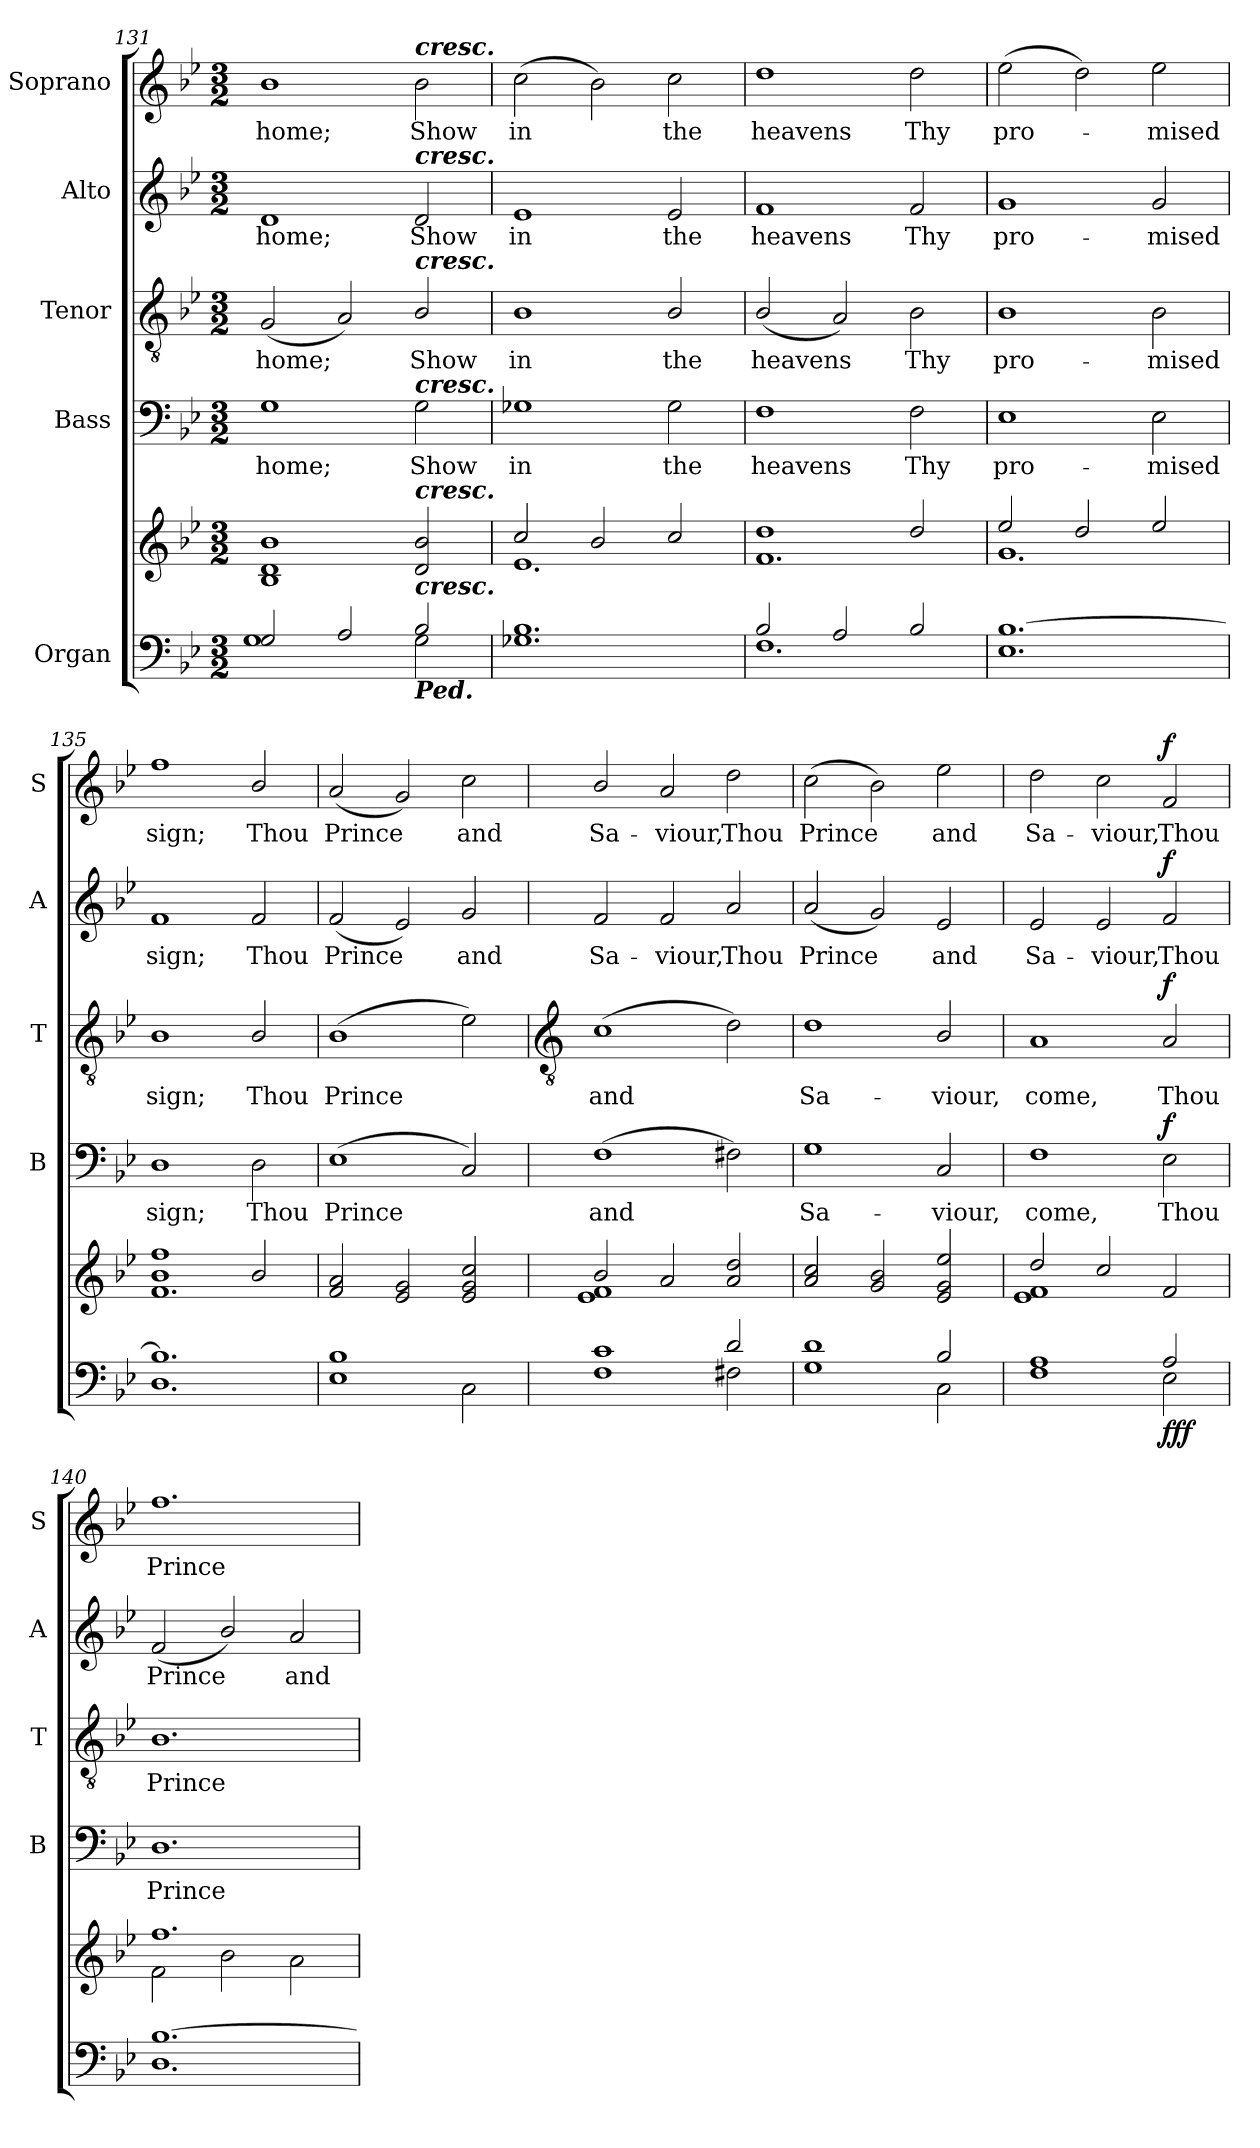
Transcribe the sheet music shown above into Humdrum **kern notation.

**kern	**kern	**dynam	**kern	**text	**dynam	**kern	**text	**dynam	**kern	**text	**dynam	**kern	**text	**dynam
*part5	*part5	*part5	*part4	*part4	*part4	*part3	*part3	*part3	*part2	*part2	*part2	*part1	*part1	*part1
*staff6	*staff5	*staff5/6	*staff4	*staff4	*staff4	*staff3	*staff3	*staff3	*staff2	*staff2	*staff2	*staff1	*staff1	*staff1
*I"Organ	*	*	*I"Bass	*	*	*I"Tenor	*	*	*I"Alto	*	*	*I"Soprano	*	*
*	*	*	*I'B	*	*	*I'T	*	*	*I'A	*	*	*I'S	*	*
*clefF4	*clefG2	*	*clefF4	*	*	*clefGv2	*	*	*clefG2	*	*	*clefG2	*	*
*k[b-e-]	*k[b-e-]	*	*k[b-e-]	*	*	*k[b-e-]	*	*	*k[b-e-]	*	*	*k[b-e-]	*	*
*B-:	*B-:	*	*B-:	*	*	*B-:	*	*	*B-:	*	*	*B-:	*	*
*M3/2	*M3/2	*	*M3/2	*	*	*M3/2	*	*	*M3/2	*	*	*M3/2	*	*
=131	=131	=131	=131	=131	=131	=131	=131	=131	=131	=131	=131	=131	=131	=131
*^	*^	*	*	*	*	*	*	*	*	*	*	*	*	*
!	!	!	!	!	!	!LO:LY:b	!	!	!LO:LY:b	!	!	!LO:LY:b	!	!	!LO:LY:b	!
2G/	1G\	1b-/	1B-\ 1d\	.	1G	home;	.	(<2G	home;	.	1d	home;	.	1b-	home;	.
2A/	.	.	.	.	.	.	.	2A)	.	.	.	.	.	.	.	.
!	!	!	!	!	!	!	!	!	!	!	!	!	!	!LO:TX:a:Bi:t=cresc.	!	!
!	!	!	!	!	!	!	!	!	!	!	!LO:TX:a:Bi:t=cresc.	!	!	!	!	!
!	!	!	!	!	!	!	!	!LO:TX:a:Bi:t=cresc.	!	!	!	!	!	!	!	!
!	!	!	!	!	!LO:TX:a:Bi:t=cresc.	!	!	!	!	!	!	!	!	!	!	!
!	!	!LO:TX:a:Bi:t=cresc.	!	!	!	!	!	!	!	!	!	!	!	!	!	!
!LO:TX:a:Bi:t=cresc.	!	!	!	!	!	!	!	!	!	!	!	!	!	!	!	!
!LO:TX:b:Bi:t=Ped.	!	!	!	!	!	!	!	!	!	!	!	!	!	!	!	!
!	!	!	!	!	!	!LO:LY:b	!	!	!LO:LY:b	!	!	!LO:LY:b	!	!	!LO:LY:b	!
2B-/	2G\	2d/ 2b-/	2ryy	.	2G	Show	.	2B-/	Show	.	2d	Show	.	2b-	Show	.
=132	=132	=132	=132	=132	=132	=132	=132	=132	=132	=132	=132	=132	=132	=132	=132	=132
!	!	!	!	!	!	!LO:LY:b	!	!	!LO:LY:b	!	!	!LO:LY:b	!	!	!LO:LY:b	!
1.B-/	1.G-X\	2cc/	1.e-\	.	1G-X	in	.	1B-	in	.	1e-	in	.	(>2cc	in	.
.	.	2b-/	.	.	.	.	.	.	.	.	.	.	.	2b-)	.	.
!	!	!	!	!	!	!LO:LY:b	!	!	!LO:LY:b	!	!	!LO:LY:b	!	!	!LO:LY:b	!
.	.	2cc/	.	.	2G-\	the	.	2B-/	the	.	2e-	the	.	2cc	the	.
=133	=133	=133	=133	=133	=133	=133	=133	=133	=133	=133	=133	=133	=133	=133	=133	=133
!	!	!	!	!	!	!LO:LY:b	!	!	!LO:LY:b	!	!	!LO:LY:b	!	!	!LO:LY:b	!
2B-/	1.F\	1dd/	1.f\	.	1F\	heavens	.	(<2B-/	heavens	.	1f	heavens	.	1dd	heavens	.
2A/	.	.	.	.	.	.	.	2A)	.	.	.	.	.	.	.	.
!	!	!	!	!	!	!LO:LY:b	!	!	!LO:LY:b	!	!	!LO:LY:b	!	!	!LO:LY:b	!
2B-/	.	2dd/	.	.	2F	Thy	.	2B-	Thy	.	2f	Thy	.	2dd	Thy	.
=134	=134	=134	=134	=134	=134	=134	=134	=134	=134	=134	=134	=134	=134	=134	=134	=134
!	!	!	!	!	!	!LO:LY:b	!	!	!LO:LY:b	!	!	!LO:LY:b	!	!	!LO:LY:b	!
[1.B-/	1.E-\	2ee-/	1.g\	.	1E-	pro-	.	1B-	pro-	.	1g	pro-	.	(>2ee-	pro-	.
.	.	2dd/	.	.	.	.	.	.	.	.	.	.	.	2dd)	.	.
!	!	!	!	!	!	!LO:LY:b	!	!	!LO:LY:b	!	!	!LO:LY:b	!	!	!LO:LY:b	!
.	.	2ee-/	.	.	2E-	-mised	.	2B-	-mised	.	2g	-mised	.	2ee-	mised	.
=135	=135	=135	=135	=135	=135	=135	=135	=135	=135	=135	=135	=135	=135	=135	=135	=135
!	!	!	!	!	!	!LO:LY:b	!	!	!LO:LY:b	!	!	!LO:LY:b	!	!	!LO:LY:b	!
1.B-/]	1.D\	1b-/ 1ff/	1.f\	.	1D	sign;	.	1B-	sign;	.	1f	sign;	.	1ff	sign;	.
!	!	!	!	!	!	!LO:LY:b	!	!	!LO:LY:b	!	!	!LO:LY:b	!	!	!LO:LY:b	!
.	.	2b-/	.	.	2D\	Thou	.	2B-/	Thou	.	2f/	Thou	.	2b-/	Thou	.
=136	=136	=136	=136	=136	=136	=136	=136	=136	=136	=136	=136	=136	=136	=136	=136	=136
!	!	!	!	!	!	!LO:LY:b	!	!	!LO:LY:b	!	!	!LO:LY:b	!	!	!LO:LY:b	!
1B-/	1E-\	2f/ 2a/	1.ryy	.	(<1E-	Prince	.	(>1B-	Prince	.	(<2f	Prince	.	(<2a	Prince	.
.	.	2e-/ 2g/	.	.	.	.	.	.	.	.	2e-)	.	.	2g)	.	.
!	!	!	!	!	!	!	!	!	!	!	!	!LO:LY:b	!	!	!LO:LY:b	!
2ryy	2C\	2e-/ 2g/ 2cc/	.	.	2C)	.	.	2e-)	.	.	2g	and	.	2cc	and	.
!!LO:LB:g=z
=137	=137	=137	=137	=137	=137	=137	=137	=137	=137	=137	=137	=137	=137	=137	=137	=137
*	*	*	*	*	*	*	*	*clefGv2	*	*	*	*	*	*	*	*
!	!	!	!	!	!	!LO:LY:b	!	!	!LO:LY:b	!	!	!LO:LY:b	!	!	!LO:LY:b	!
1c/	1F\	2b-/	1e-\ 1f\	.	(>1F	and	.	(>1c	and	.	2f	Sa-	.	2b-/	Sa-	.
!	!	!	!	!	!	!	!	!	!	!	!	!LO:LY:b	!	!	!LO:LY:b	!
.	.	2a/	.	.	.	.	.	.	.	.	2f	-viour,	.	2a	-viour,	.
!	!	!	!	!	!	!	!	!	!	!	!	!LO:LY:b	!	!	!LO:LY:b	!
2d/	2F#X\	2a/ 2dd/	2ryy	.	2F#X)	.	.	2d)	.	.	2a	Thou	.	2dd	Thou	.
=138	=138	=138	=138	=138	=138	=138	=138	=138	=138	=138	=138	=138	=138	=138	=138	=138
!	!	!	!	!	!	!LO:LY:b	!	!	!LO:LY:b	!	!	!LO:LY:b	!	!	!LO:LY:b	!
1d/	1G\	2a/ 2cc/	1.ryy	.	1G	Sa-	.	1d	Sa-	.	(<2a	Prince	.	(>2cc	Prince	.
.	.	2g/ 2b-/	.	.	.	.	.	.	.	.	2g)	.	.	2b-)	.	.
!	!	!	!	!	!	!LO:LY:b	!	!	!LO:LY:b	!	!	!LO:LY:b	!	!	!LO:LY:b	!
2B-/	2C\	2e-/ 2g/ 2ee-/	.	.	2C/	-viour,	.	2B-/	-viour,	.	2e-	and	.	2ee-	and	.
=139	=139	=139	=139	=139	=139	=139	=139	=139	=139	=139	=139	=139	=139	=139	=139	=139
!	!	!	!	!	!	!LO:LY:b	!	!	!LO:LY:b	!	!	!LO:LY:b	!	!	!LO:LY:b	!
1A/	1F\	2dd/	1e-\ 1f\	.	1F	come,	.	1A	come,	.	2e-	Sa-	.	2dd	Sa-	.
!	!	!	!	!	!	!	!	!	!	!	!	!LO:LY:b	!	!	!LO:LY:b	!
.	.	2cc/	.	.	.	.	.	.	.	.	2e-	-viour,	.	2cc	-viour,	.
!	!	!	!	!LO:DY:b=2	!	!LO:LY:b	!	!	!LO:LY:b	!	!	!LO:LY:b	!	!	!LO:LY:b	!
!	!	!	!	!LO:DY:n=1:b=2	!	!	!	!	!	!	!	!	!	!	!	!
!	!	!	!	!LO:DY:n=2:b	!	!	!LO:DY:b	!	!	!LO:DY:b	!	!	!LO:DY:b	!	!	!LO:DY:b
2A/	2E-\	2f/	2ryy	f f f	2E-	Thou	f	2A	Thou	f	2f	Thou	f	2f	Thou	f
=140	=140	=140	=140	=140	=140	=140	=140	=140	=140	=140	=140	=140	=140	=140	=140	=140
!	!	!	!	!	!	!LO:LY:b	!	!	!LO:LY:b	!	!	!LO:LY:b	!	!	!LO:LY:b	!
[1.B-/	1.D\	1.ff/	2f\	.	1.D	Prince	.	1.B-	Prince	.	(<2f	Prince	.	1.ff	Prince	.
.	.	.	2b-\	.	.	.	.	.	.	.	2b-/)	.	.	.	.	.
!	!	!	!	!	!	!	!	!	!	!	!	!LO:LY:b	!	!	!	!
.	.	.	2a\	.	.	.	.	.	.	.	2a	and	.	.	.	.
*v	*v	*	*	*	*	*	*	*	*	*	*	*	*	*	*	*
*	*v	*v	*	*	*	*	*	*	*	*	*	*	*	*	*
=	=	=	=	=	=	=	=	=	=	=	=	=	=	=
*-	*-	*-	*-	*-	*-	*-	*-	*-	*-	*-	*-	*-	*-	*-
